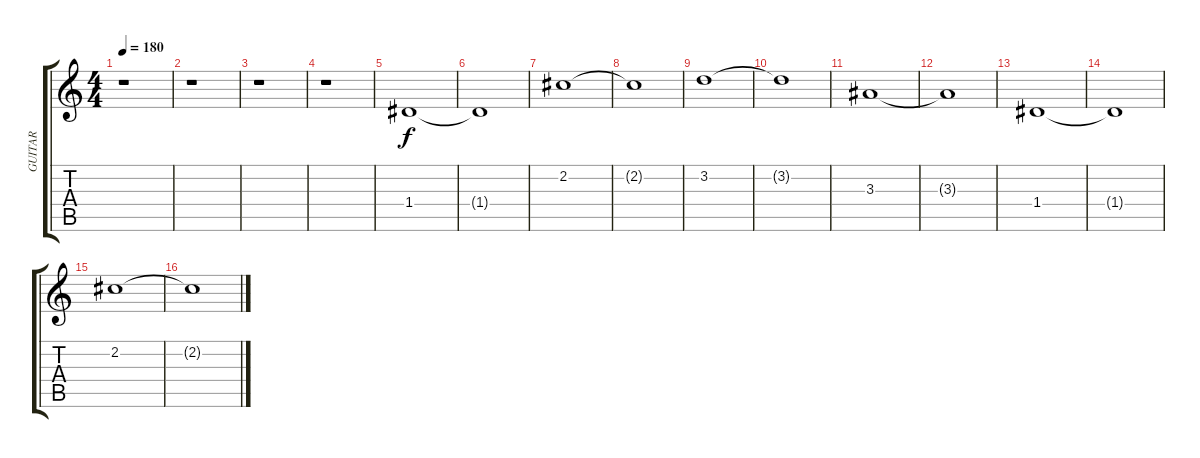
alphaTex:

\track ("GUITAR" "GUITAR") {instrument overdrivenguitar}
\staff {score tabs}
\tuning (E4 B3 G3 D3 A2 E2) {hide}
\ts (4 4)
\tempo 180
\clef g2
\ks c
r.1{dy f} |
r.1 |
r.1 |
r.1 |
1.4.1 |
1.4{t}.1 |
2.2.1 |
2.2{t}.1 |
3.2.1 |
3.2{t}.1 |
3.3.1 |
3.3{t}.1 |
1.4.1 |
1.4{t}.1 |
2.2.1 |
2.2{t}.1
